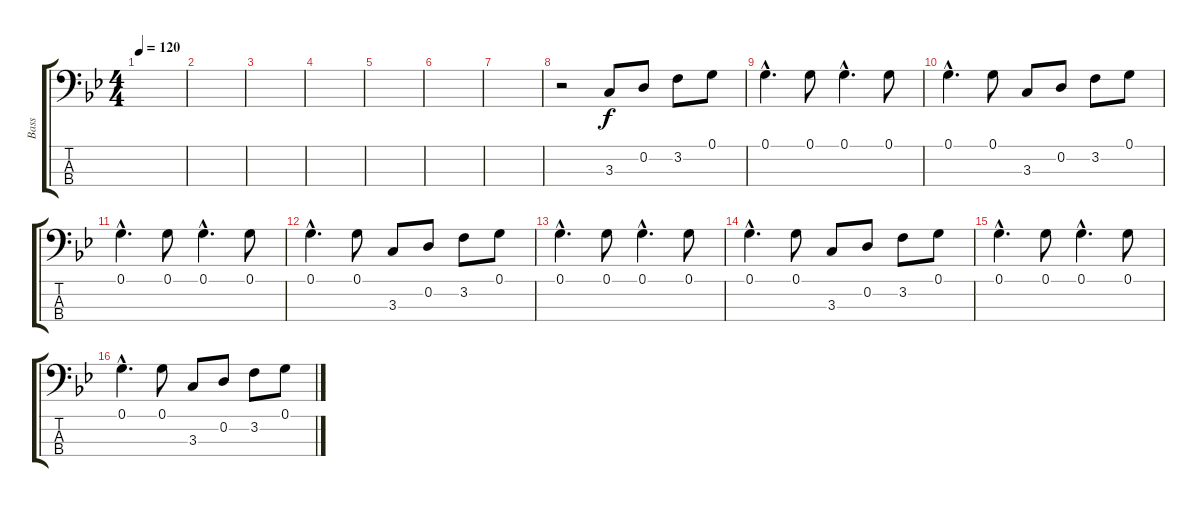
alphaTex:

\track ("Bass" "Bass") {instrument electricbassfinger}
\staff {score tabs}
\tuning (G2 D2 A1 E1) {hide}
\ts (4 4)
\tempo 120
\clef f4
\ks bb
|
|
|
|
|
|
|
r.2 3.3.8 0.2.8 3.2.8 0.1.8 |
0.1{hac}.4{d} 0.1.8 0.1{hac}.4{d} 0.1.8 |
0.1{hac}.4{d} 0.1.8 3.3.8 0.2.8 3.2.8 0.1.8 |
0.1{hac}.4{d} 0.1.8 0.1{hac}.4{d} 0.1.8 |
0.1{hac}.4{d} 0.1.8 3.3.8 0.2.8 3.2.8 0.1.8 |
0.1{hac}.4{d} 0.1.8 0.1{hac}.4{d} 0.1.8 |
0.1{hac}.4{d} 0.1.8 3.3.8 0.2.8 3.2.8 0.1.8 |
0.1{hac}.4{d} 0.1.8 0.1{hac}.4{d} 0.1.8 |
0.1{hac}.4{d} 0.1.8 3.3.8 0.2.8 3.2.8 0.1.8
